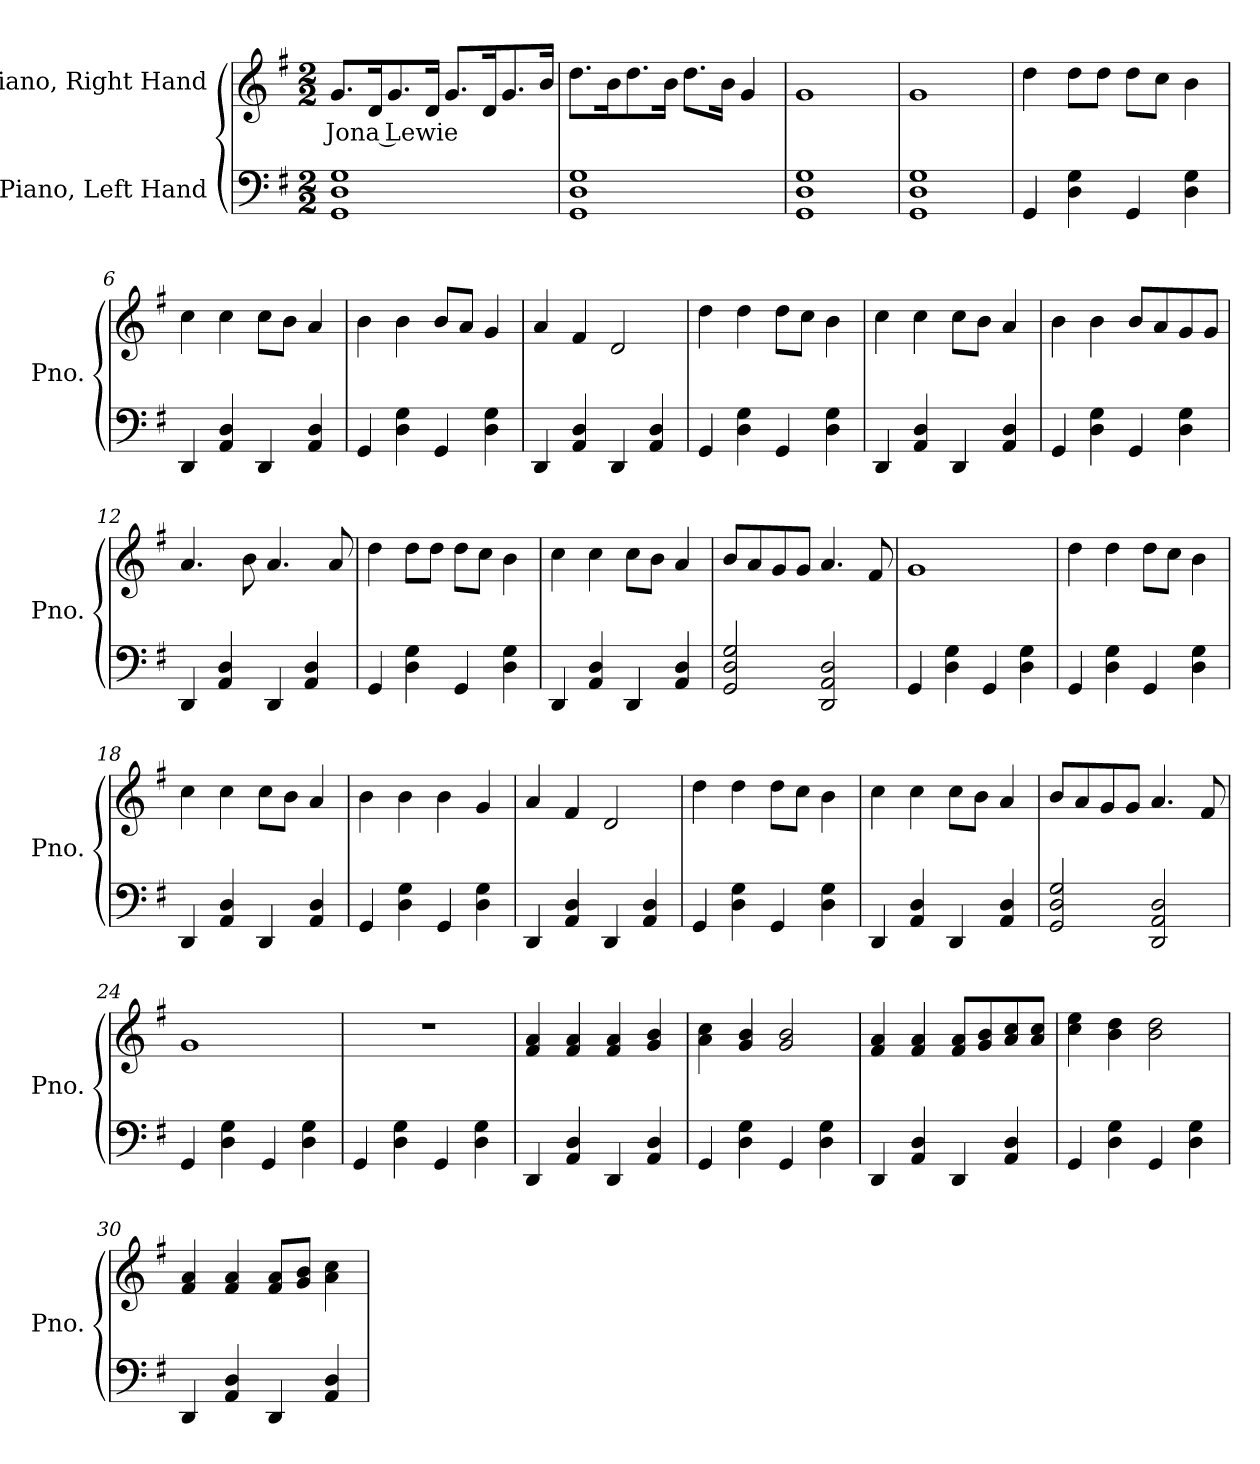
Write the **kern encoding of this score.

**kern	**kern	**text
*part2	*part1	*part1
*staff2	*staff1	*staff1
*I"Piano, Left Hand	*I"Piano, Right Hand	*
*I'Pno.	*I'Pno.	*
*clefF4	*clefG2	*
*k[f#]	*k[f#]	*
*M2/2	*M2/2	*
*MM100	*MM100	*
=1	=1	=1
!	!	!LO:LY:b
1GG 1D 1G	8.g/L	Jona Lewie
.	16d/K	.
.	8.g/	.
.	16d/Jk	.
.	8.g/L	.
.	16d/K	.
.	8.g/	.
.	16b/Jk	.
=2	=2	=2
1GG 1D 1G	8.dd\L	.
.	16b\K	.
.	8.dd\	.
.	16b\Jk	.
.	8.dd\L	.
.	16b\Jk	.
.	4g/	.
=3	=3	=3
1GG 1D 1G	1g	.
=4	=4	=4
1GG 1D 1G	1g	.
=5	=5	=5
4GG/	4dd\	.
4D\ 4G\	8dd\L	.
.	8dd\J	.
4GG/	8dd\L	.
.	8cc\J	.
4D\ 4G\	4b\	.
!!LO:LB:g=z
=6	=6	=6
4DD/	4cc\	.
4AA/ 4D/	4cc\	.
4DD/	8cc\L	.
.	8b\J	.
4AA/ 4D/	4a/	.
=7	=7	=7
4GG/	4b\	.
4D\ 4G\	4b\	.
4GG/	8b/L	.
.	8a/J	.
4D\ 4G\	4g/	.
=8	=8	=8
4DD/	4a/	.
4AA/ 4D/	4f#/	.
4DD/	2d/	.
4AA/ 4D/	.	.
=9	=9	=9
4GG/	4dd\	.
4D\ 4G\	4dd\	.
4GG/	8dd\L	.
.	8cc\J	.
4D\ 4G\	4b\	.
=10	=10	=10
4DD/	4cc\	.
4AA/ 4D/	4cc\	.
4DD/	8cc\L	.
.	8b\J	.
4AA/ 4D/	4a/	.
=11	=11	=11
4GG/	4b\	.
4D\ 4G\	4b\	.
4GG/	8b/L	.
.	8a/	.
4D\ 4G\	8g/	.
.	8g/J	.
=12	=12	=12
4DD/	4.a/	.
4AA/ 4D/	.	.
.	8b\	.
4DD/	4.a/	.
4AA/ 4D/	.	.
.	8a/	.
!!LO:LB:g=z
=13	=13	=13
4GG/	4dd\	.
4D\ 4G\	8dd\L	.
.	8dd\J	.
4GG/	8dd\L	.
.	8cc\J	.
4D\ 4G\	4b\	.
=14	=14	=14
4DD/	4cc\	.
4AA/ 4D/	4cc\	.
4DD/	8cc\L	.
.	8b\J	.
4AA/ 4D/	4a/	.
=15	=15	=15
2GG/ 2D/ 2G/	8b/L	.
.	8a/	.
.	8g/	.
.	8g/J	.
2DD/ 2AA/ 2D/	4.a/	.
.	8f#/	.
=16	=16	=16
4GG/	1g	.
4D\ 4G\	.	.
4GG/	.	.
4D\ 4G\	.	.
=17	=17	=17
4GG/	4dd\	.
4D\ 4G\	4dd\	.
4GG/	8dd\L	.
.	8cc\J	.
4D\ 4G\	4b\	.
=18	=18	=18
4DD/	4cc\	.
4AA/ 4D/	4cc\	.
4DD/	8cc\L	.
.	8b\J	.
4AA/ 4D/	4a/	.
=19	=19	=19
4GG/	4b\	.
4D\ 4G\	4b\	.
4GG/	4b\	.
4D\ 4G\	4g/	.
!!LO:LB:g=z
=20	=20	=20
4DD/	4a/	.
4AA/ 4D/	4f#/	.
4DD/	2d/	.
4AA/ 4D/	.	.
=21	=21	=21
4GG/	4dd\	.
4D\ 4G\	4dd\	.
4GG/	8dd\L	.
.	8cc\J	.
4D\ 4G\	4b\	.
=22	=22	=22
4DD/	4cc\	.
4AA/ 4D/	4cc\	.
4DD/	8cc\L	.
.	8b\J	.
4AA/ 4D/	4a/	.
=23	=23	=23
2GG/ 2D/ 2G/	8b/L	.
.	8a/	.
.	8g/	.
.	8g/J	.
2DD/ 2AA/ 2D/	4.a/	.
.	8f#/	.
=24	=24	=24
4GG/	1g	.
4D\ 4G\	.	.
4GG/	.	.
4D\ 4G\	.	.
=25	=25	=25
4GG/	1r	.
4D\ 4G\	.	.
4GG/	.	.
4D\ 4G\	.	.
=26	=26	=26
4DD/	4f#/ 4a/	.
4AA/ 4D/	4f#/ 4a/	.
4DD/	4f#/ 4a/	.
4AA/ 4D/	4g/ 4b/	.
!!LO:LB:g=z
=27	=27	=27
4GG/	4a\ 4cc\	.
4D\ 4G\	4g/ 4b/	.
4GG/	2g/ 2b/	.
4D\ 4G\	.	.
=28	=28	=28
4DD/	4f#/ 4a/	.
4AA/ 4D/	4f#/ 4a/	.
4DD/	8f#/ 8a/L	.
.	8g/ 8b/	.
4AA/ 4D/	8a/ 8cc/	.
.	8a/ 8cc/J	.
=29	=29	=29
4GG/	4cc\ 4ee\	.
4D\ 4G\	4b\ 4dd\	.
4GG/	2b\ 2dd\	.
4D\ 4G\	.	.
=30	=30	=30
4DD/	4f#/ 4a/	.
4AA/ 4D/	4f#/ 4a/	.
4DD/	8f#/ 8a/L	.
.	8g/ 8b/J	.
4AA/ 4D/	4a\ 4cc\	.
=	=	=
*-	*-	*-
